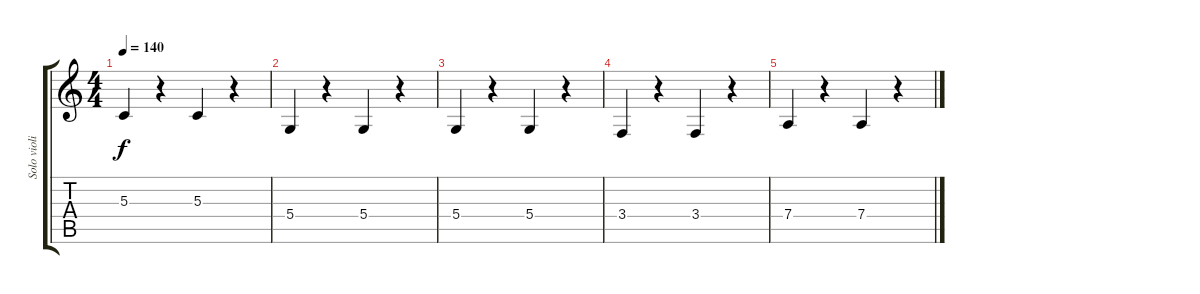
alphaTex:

\track ("Solo violins 1" "Solo violi") {instrument violin}
\staff {score tabs}
\tuning (E4 B3 G3 D3 A2 E2) {hide}
\ts (4 4)
\tempo 140
\clef g2
\ks c
5.3.4{dy f} r.4 5.3.4 r.4 |
5.4.4 r.4 5.4.4 r.4 |
5.4.4 r.4 5.4.4 r.4 |
3.4.4 r.4 3.4.4 r.4 |
7.4.4 r.4 7.4.4 r.4
